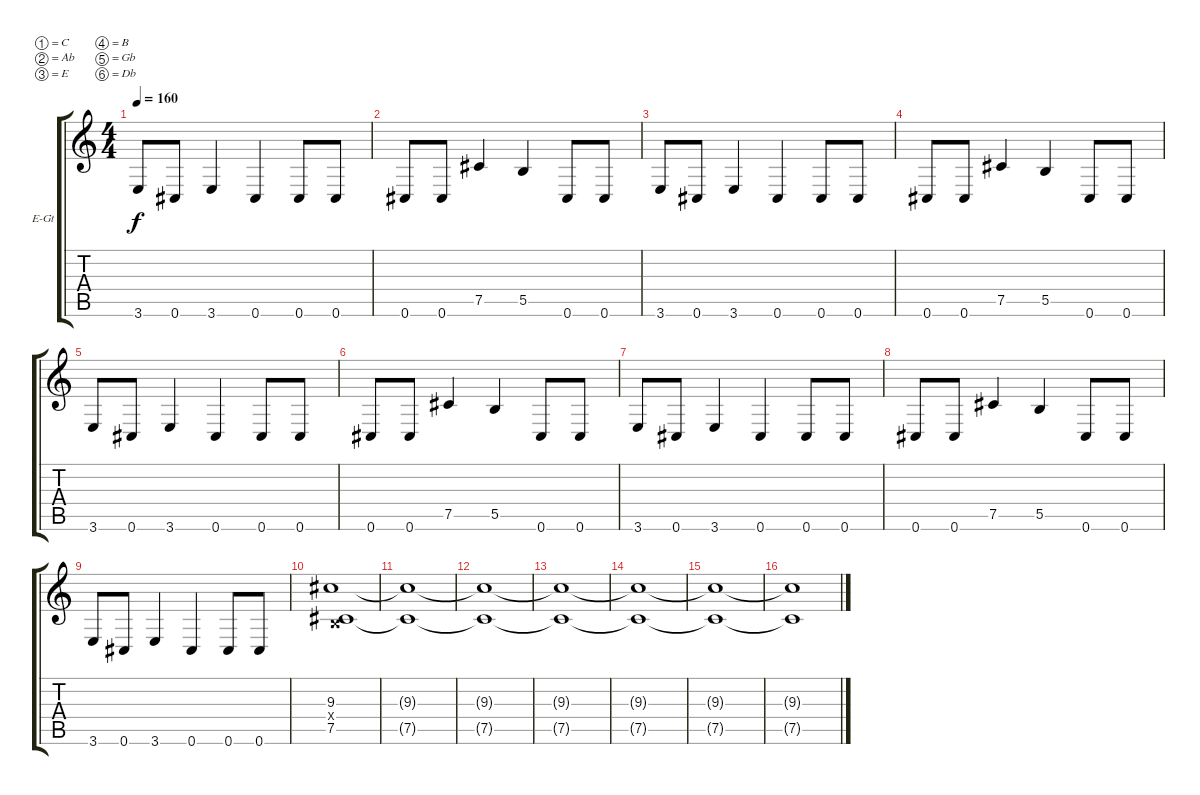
\bracketExtendMode groupsimilarinstruments
\firstSystemTrackNameOrientation horizontal
\otherSystemsTrackNameOrientation horizontal
\track ("James Root" "E-Gt") {instrument distortionguitar}
\staff {score tabs}
\tuning (C4 Ab3 E3 B2 Gb2 Db2)
\ts (4 4)
\tempo 160
\clef g2
\ks c
3.6.8{dy f} 0.6.8 3.6.4 0.6.4 0.6.8 0.6.8 |
0.6.8 0.6.8 7.5.4 5.5.4 0.6.8 0.6.8 |
3.6.8 0.6.8 3.6.4 0.6.4 0.6.8 0.6.8 |
0.6.8 0.6.8 7.5.4 5.5.4 0.6.8 0.6.8 |
3.6.8 0.6.8 3.6.4 0.6.4 0.6.8 0.6.8 |
0.6.8 0.6.8 7.5.4 5.5.4 0.6.8 0.6.8 |
3.6.8 0.6.8 3.6.4 0.6.4 0.6.8 0.6.8 |
0.6.8 0.6.8 7.5.4 5.5.4 0.6.8 0.6.8 |
3.6.8 0.6.8 3.6.4 0.6.4 0.6.8 0.6.8 |
(9.3 0.4{x} 7.5).1 |
(9.3{t} 7.5{t}).1 |
(9.3{t} 7.5{t}).1 |
(9.3{t} 7.5{t}).1 |
(9.3{t} 7.5{t}).1 |
(9.3{t} 7.5{t}).1 |
(9.3{t} 7.5{t}).1
